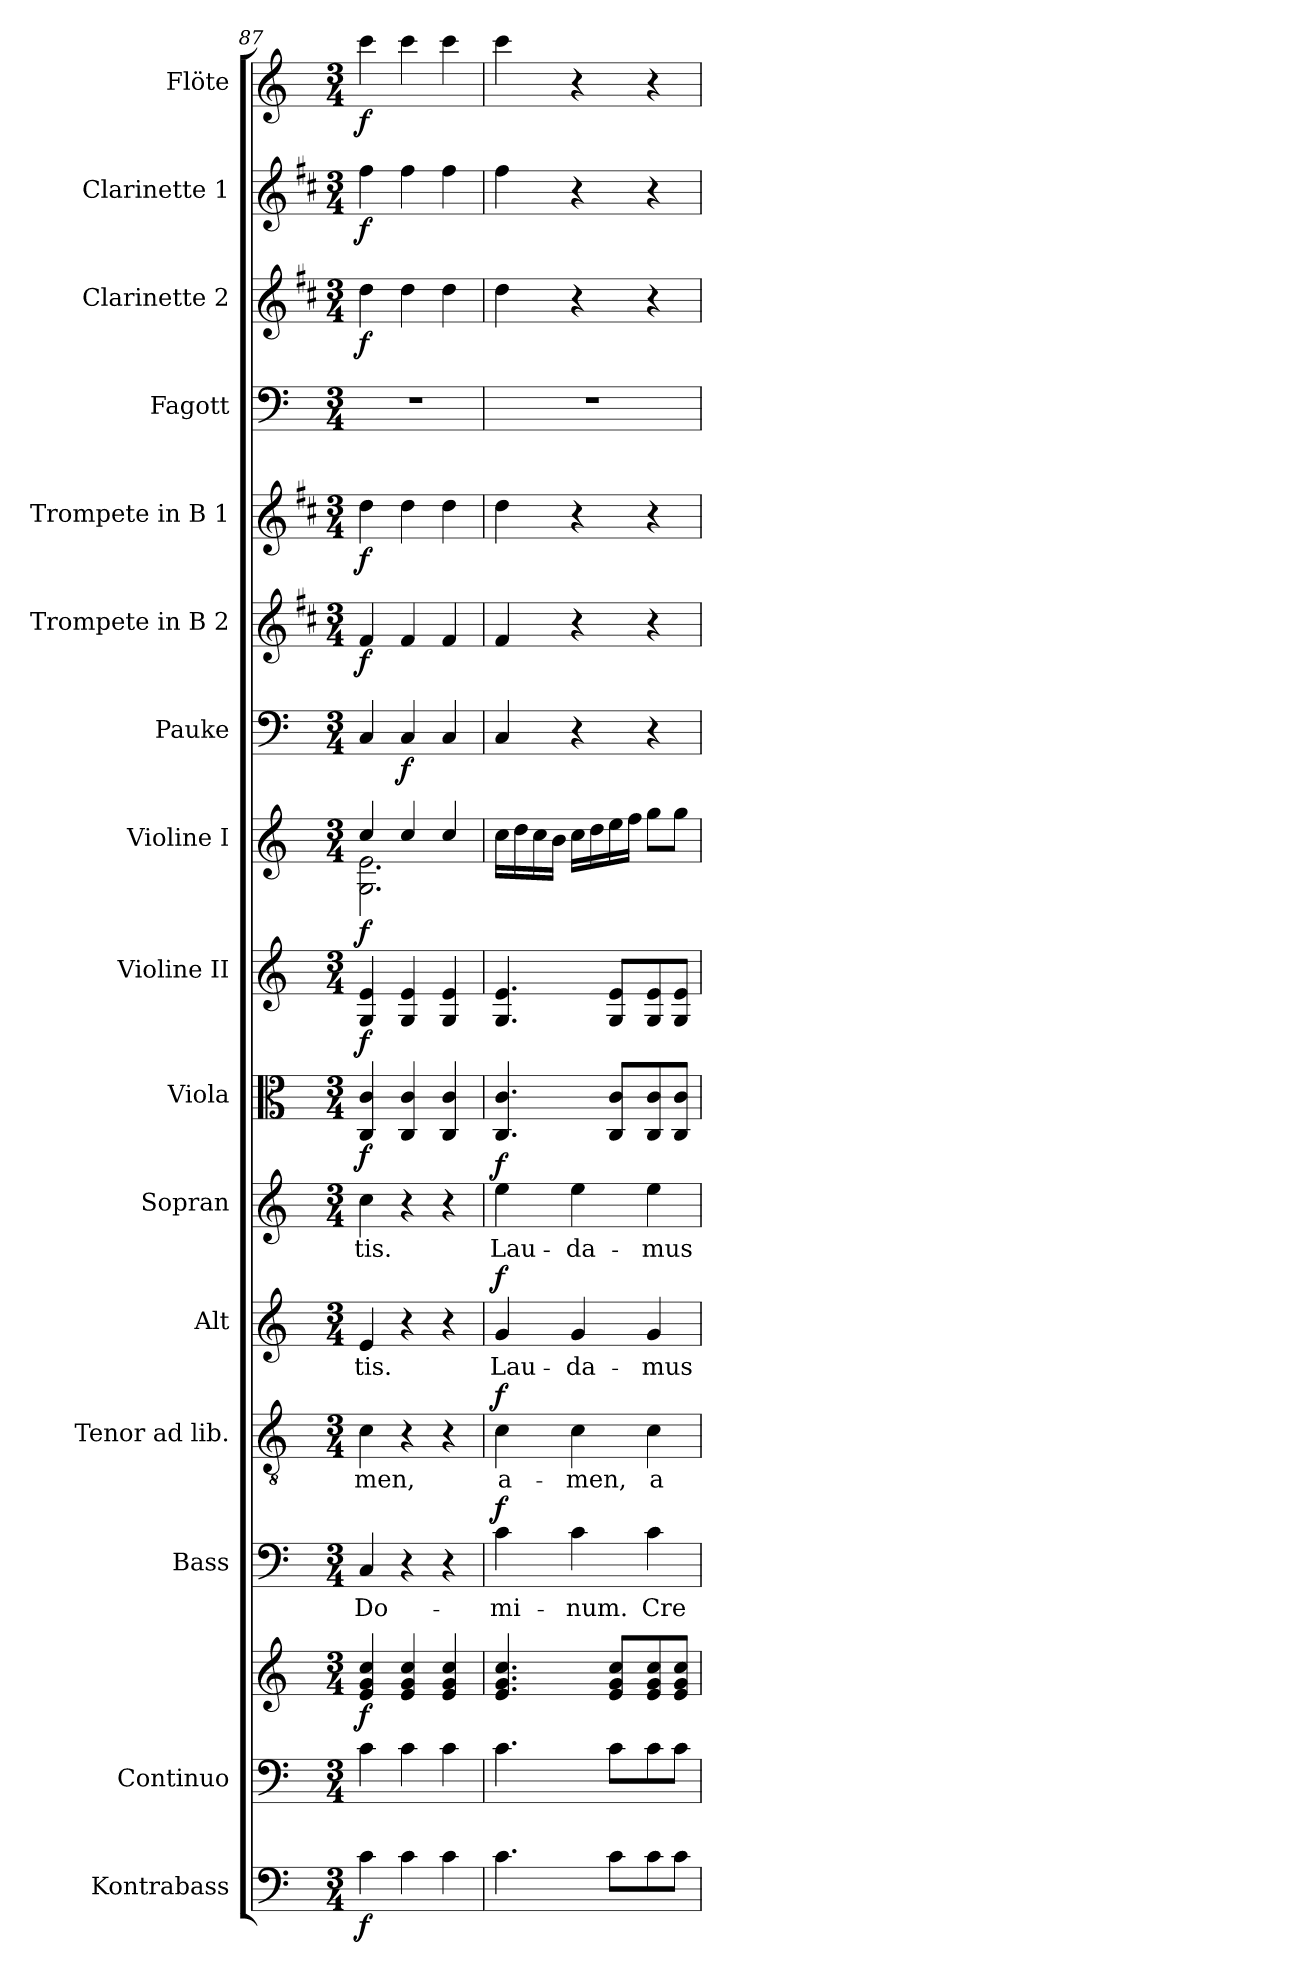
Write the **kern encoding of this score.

**kern	**dynam	**kern	**kern	**dynam	**kern	**text	**dynam	**kern	**text	**dynam	**kern	**text	**dynam	**kern	**text	**dynam	**kern	**dynam	**kern	**dynam	**kern	**dynam	**kern	**dynam	**kern	**dynam	**kern	**dynam	**kern	**kern	**dynam	**kern	**dynam	**kern	**dynam
*part16	*part16	*part15	*part15	*part15	*part14	*part14	*part14	*part13	*part13	*part13	*part12	*part12	*part12	*part11	*part11	*part11	*part10	*part10	*part9	*part9	*part8	*part8	*part7	*part7	*part6	*part6	*part5	*part5	*part4	*part3	*part3	*part2	*part2	*part1	*part1
*staff17	*staff17	*staff16	*staff15	*staff15/16	*staff14	*staff14	*staff14	*staff13	*staff13	*staff13	*staff12	*staff12	*staff12	*staff11	*staff11	*staff11	*staff10	*staff10	*staff9	*staff9	*staff8	*staff8	*staff7	*staff7	*staff6	*staff6	*staff5	*staff5	*staff4	*staff3	*staff3	*staff2	*staff2	*staff1	*staff1
*I"Kontrabass	*	*I"Continuo	*	*	*I"Bass	*	*	*I"Tenor ad lib.	*	*	*I"Alt	*	*	*I"Sopran	*	*	*I"Viola	*	*I"Violine II	*	*I"Violine I	*	*I"Pauke	*	*I"Trompete in B 2	*	*I"Trompete in B 1	*	*I"Fagott	*I"Clarinette 2	*	*I"Clarinette 1	*	*I"Flöte	*
*I'Kb.	*	*I'cont.	*	*	*I'B	*	*	*I'T	*	*	*I'A	*	*	*I'S	*	*	*I'Vla.	*	*I'Vl. II	*	*I'Vl. I	*	*I'Pk.	*	*	*	*	*	*I'Fg.	*I'Cl. 2	*	*I'Cl. 1	*	*I'Fl.	*
*clefF4	*	*clefF4	*clefG2	*	*clefF4	*	*	*clefGv2	*	*	*clefG2	*	*	*clefG2	*	*	*clefC3	*	*clefG2	*	*clefG2	*	*clefF4	*	*clefG2	*	*clefG2	*	*clefF4	*clefG2	*	*clefG2	*	*clefG2	*
*ITrd7c12	*	*	*	*	*	*	*	*	*	*	*	*	*	*	*	*	*	*	*	*	*	*	*	*	*ITrd1c2	*	*ITrd1c2	*	*	*ITrd1c2	*	*ITrd1c2	*	*	*
*k[]	*	*k[]	*k[]	*	*k[]	*	*	*k[]	*	*	*k[]	*	*	*k[]	*	*	*k[]	*	*k[]	*	*k[]	*	*k[]	*	*k[]	*	*k[]	*	*k[]	*k[]	*	*k[]	*	*k[]	*
*C:	*	*C:	*C:	*	*C:	*	*	*C:	*	*	*C:	*	*	*C:	*	*	*C:	*	*C:	*	*C:	*	*C:	*	*C:	*	*C:	*	*C:	*C:	*	*C:	*	*C:	*
*M3/4	*	*M3/4	*M3/4	*	*M3/4	*	*	*M3/4	*	*	*M3/4	*	*	*M3/4	*	*	*M3/4	*	*M3/4	*	*M3/4	*	*M3/4	*	*M3/4	*	*M3/4	*	*M3/4	*M3/4	*	*M3/4	*	*M3/4	*
=87	=87	=87	=87	=87	=87	=87	=87	=87	=87	=87	=87	=87	=87	=87	=87	=87	=87	=87	=87	=87	=87	=87	=87	=87	=87	=87	=87	=87	=87	=87	=87	=87	=87	=87	=87
!	!LO:DY:b	!	!	!LO:DY:b	!	!LO:LY:b	!	!	!LO:LY:b	!	!	!LO:LY:b	!	!	!LO:LY:b	!	!	!LO:DY:b	!	!LO:DY:b	!	!LO:DY:b	!	!	!	!LO:DY:b	!	!LO:DY:b	!	!	!LO:DY:b	!	!LO:DY:b	!	!LO:DY:b
*	*	*	*	*	*	*	*	*	*	*	*	*	*	*	*	*	*	*	*	*	*^	*	*	*	*	*	*	*	*	*	*	*	*	*	*
4C\	f	4c\	4e/ 4g/ 4cc/	f	4C/	Do-	.	4c\	-men,	.	4e/	-tis.	.	4cc\	-tis.	.	4C/ 4c/	f	4G/ 4e/	f	4cc/	2.G\ 2.e\	f	4C/	.	4e/	f	4cc\	f	2.r	4cc\	f	4ee\	f	4ccc\	f
!	!	!	!	!	!	!	!	!	!	!	!	!	!	!	!	!	!	!	!	!	!	!	!	!	!LO:DY:b	!	!	!	!	!	!	!	!	!	!	!
4C\	.	4c\	4e/ 4g/ 4cc/	.	4r	.	.	4r	.	.	4r	.	.	4r	.	.	4C/ 4c/	.	4G/ 4e/	.	4cc/	.	.	4C/	f	4e/	.	4cc\	.	.	4cc\	.	4ee\	.	4ccc\	.
4C\	.	4c\	4e/ 4g/ 4cc/	.	4r	.	.	4r	.	.	4r	.	.	4r	.	.	4C/ 4c/	.	4G/ 4e/	.	4cc/	.	.	4C/	.	4e/	.	4cc\	.	.	4cc\	.	4ee\	.	4ccc\	.
*	*	*	*	*	*	*	*	*	*	*	*	*	*	*	*	*	*	*	*	*	*v	*v	*	*	*	*	*	*	*	*	*	*	*	*	*	*
=88	=88	=88	=88	=88	=88	=88	=88	=88	=88	=88	=88	=88	=88	=88	=88	=88	=88	=88	=88	=88	=88	=88	=88	=88	=88	=88	=88	=88	=88	=88	=88	=88	=88	=88	=88
!	!	!	!	!	!	!LO:LY:b	!LO:DY:a	!	!LO:LY:b	!LO:DY:a	!	!LO:LY:b	!LO:DY:a	!	!LO:LY:b	!LO:DY:a	!	!	!	!	!	!	!	!	!	!	!	!	!	!	!	!	!	!	!
4.C\	.	4.c\	4.e/ 4.g/ 4.cc/	.	4c\	-mi-	f	4c\	a-	f	4g/	Lau-	f	4ee\	Lau-	f	4.C/ 4.c/	.	4.G/ 4.e/	.	16cc\LL	.	4C/	.	4e/	.	4cc\	.	2.r	4cc\	.	4ee\	.	4ccc\	.
.	.	.	.	.	.	.	.	.	.	.	.	.	.	.	.	.	.	.	.	.	16dd\	.	.	.	.	.	.	.	.	.	.	.	.	.	.
.	.	.	.	.	.	.	.	.	.	.	.	.	.	.	.	.	.	.	.	.	16cc\	.	.	.	.	.	.	.	.	.	.	.	.	.	.
.	.	.	.	.	.	.	.	.	.	.	.	.	.	.	.	.	.	.	.	.	16b\JJ	.	.	.	.	.	.	.	.	.	.	.	.	.	.
!	!	!	!	!	!	!LO:LY:b	!	!	!LO:LY:b	!	!	!LO:LY:b	!	!	!LO:LY:b	!	!	!	!	!	!	!	!	!	!	!	!	!	!	!	!	!	!	!	!
.	.	.	.	.	4c\	-num.	.	4c\	-men,	.	4g/	-da-	.	4ee\	-da-	.	.	.	.	.	16cc\LL	.	4r	.	4r	.	4r	.	.	4r	.	4r	.	4r	.
.	.	.	.	.	.	.	.	.	.	.	.	.	.	.	.	.	.	.	.	.	16dd\	.	.	.	.	.	.	.	.	.	.	.	.	.	.
8C\L	.	8c\L	8e/ 8g/ 8cc/L	.	.	.	.	.	.	.	.	.	.	.	.	.	8C/ 8c/L	.	8G/ 8e/L	.	16ee\	.	.	.	.	.	.	.	.	.	.	.	.	.	.
.	.	.	.	.	.	.	.	.	.	.	.	.	.	.	.	.	.	.	.	.	16ff\JJ	.	.	.	.	.	.	.	.	.	.	.	.	.	.
!	!	!	!	!	!	!LO:LY:b	!	!	!LO:LY:b	!	!	!LO:LY:b	!	!	!LO:LY:b	!	!	!	!	!	!	!	!	!	!	!	!	!	!	!	!	!	!	!	!
8C\	.	8c\	8e/ 8g/ 8cc/	.	4c\	Cre-	.	4c\	a-	.	4g/	-mus	.	4ee\	-mus	.	8C/ 8c/	.	8G/ 8e/	.	8gg\L	.	4r	.	4r	.	4r	.	.	4r	.	4r	.	4r	.
8C\J	.	8c\J	8e/ 8g/ 8cc/J	.	.	.	.	.	.	.	.	.	.	.	.	.	8C/ 8c/J	.	8G/ 8e/J	.	8gg\J	.	.	.	.	.	.	.	.	.	.	.	.	.	.
=	=	=	=	=	=	=	=	=	=	=	=	=	=	=	=	=	=	=	=	=	=	=	=	=	=	=	=	=	=	=	=	=	=	=	=
*-	*-	*-	*-	*-	*-	*-	*-	*-	*-	*-	*-	*-	*-	*-	*-	*-	*-	*-	*-	*-	*-	*-	*-	*-	*-	*-	*-	*-	*-	*-	*-	*-	*-	*-	*-
